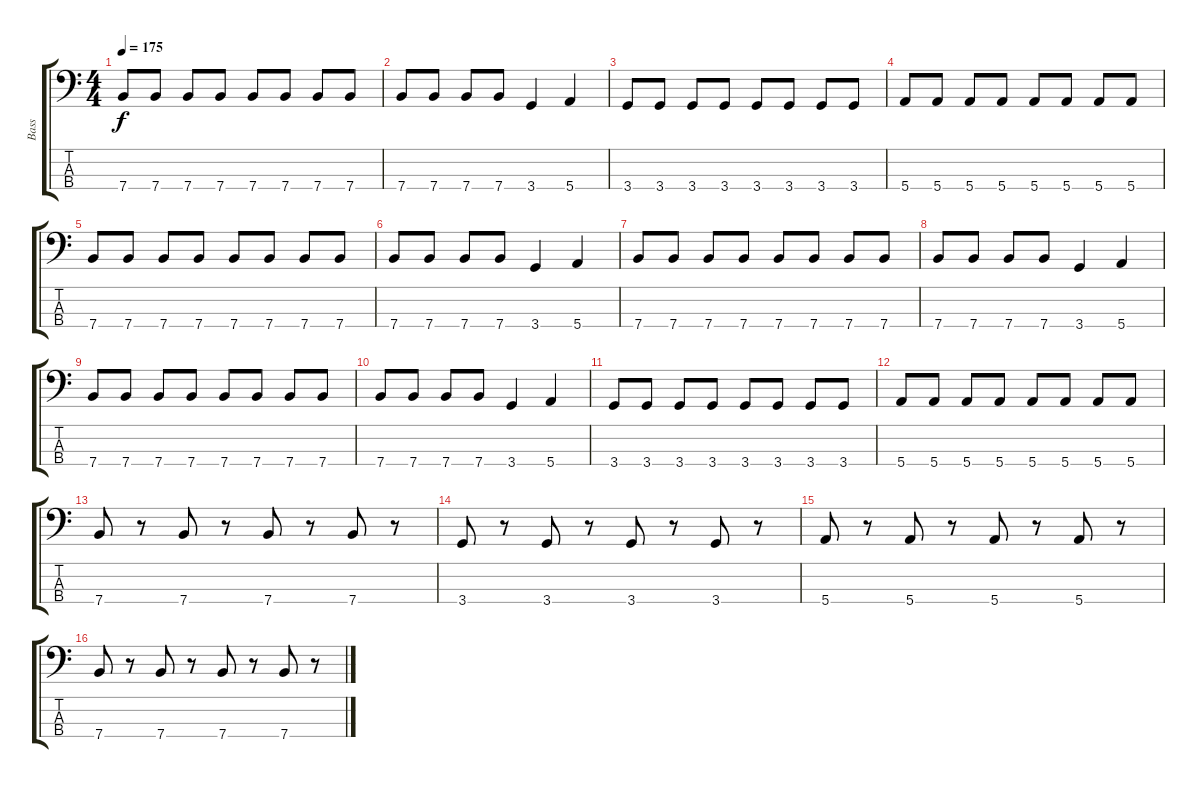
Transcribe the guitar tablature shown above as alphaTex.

\track ("Bass" "Bass") {instrument electricbasspick}
\staff {score tabs}
\tuning (G2 D2 A1 E1) {hide}
\ts (4 4)
\tempo 175
\clef f4
\ks c
7.4.8{dy f} 7.4.8 7.4.8 7.4.8 7.4.8 7.4.8 7.4.8 7.4.8 |
7.4.8 7.4.8 7.4.8 7.4.8 3.4.4 5.4.4 |
3.4.8 3.4.8 3.4.8 3.4.8 3.4.8 3.4.8 3.4.8 3.4.8 |
5.4.8 5.4.8 5.4.8 5.4.8 5.4.8 5.4.8 5.4.8 5.4.8 |
7.4.8 7.4.8 7.4.8 7.4.8 7.4.8 7.4.8 7.4.8 7.4.8 |
7.4.8 7.4.8 7.4.8 7.4.8 3.4.4 5.4.4 |
7.4.8 7.4.8 7.4.8 7.4.8 7.4.8 7.4.8 7.4.8 7.4.8 |
7.4.8 7.4.8 7.4.8 7.4.8 3.4.4 5.4.4 |
7.4.8 7.4.8 7.4.8 7.4.8 7.4.8 7.4.8 7.4.8 7.4.8 |
7.4.8 7.4.8 7.4.8 7.4.8 3.4.4 5.4.4 |
3.4.8 3.4.8 3.4.8 3.4.8 3.4.8 3.4.8 3.4.8 3.4.8 |
5.4.8 5.4.8 5.4.8 5.4.8 5.4.8 5.4.8 5.4.8 5.4.8 |
7.4.8 r.8 7.4.8 r.8 7.4.8 r.8 7.4.8 r.8 |
3.4.8 r.8 3.4.8 r.8 3.4.8 r.8 3.4.8 r.8 |
5.4.8 r.8 5.4.8 r.8 5.4.8 r.8 5.4.8 r.8 |
7.4.8 r.8 7.4.8 r.8 7.4.8 r.8 7.4.8 r.8
